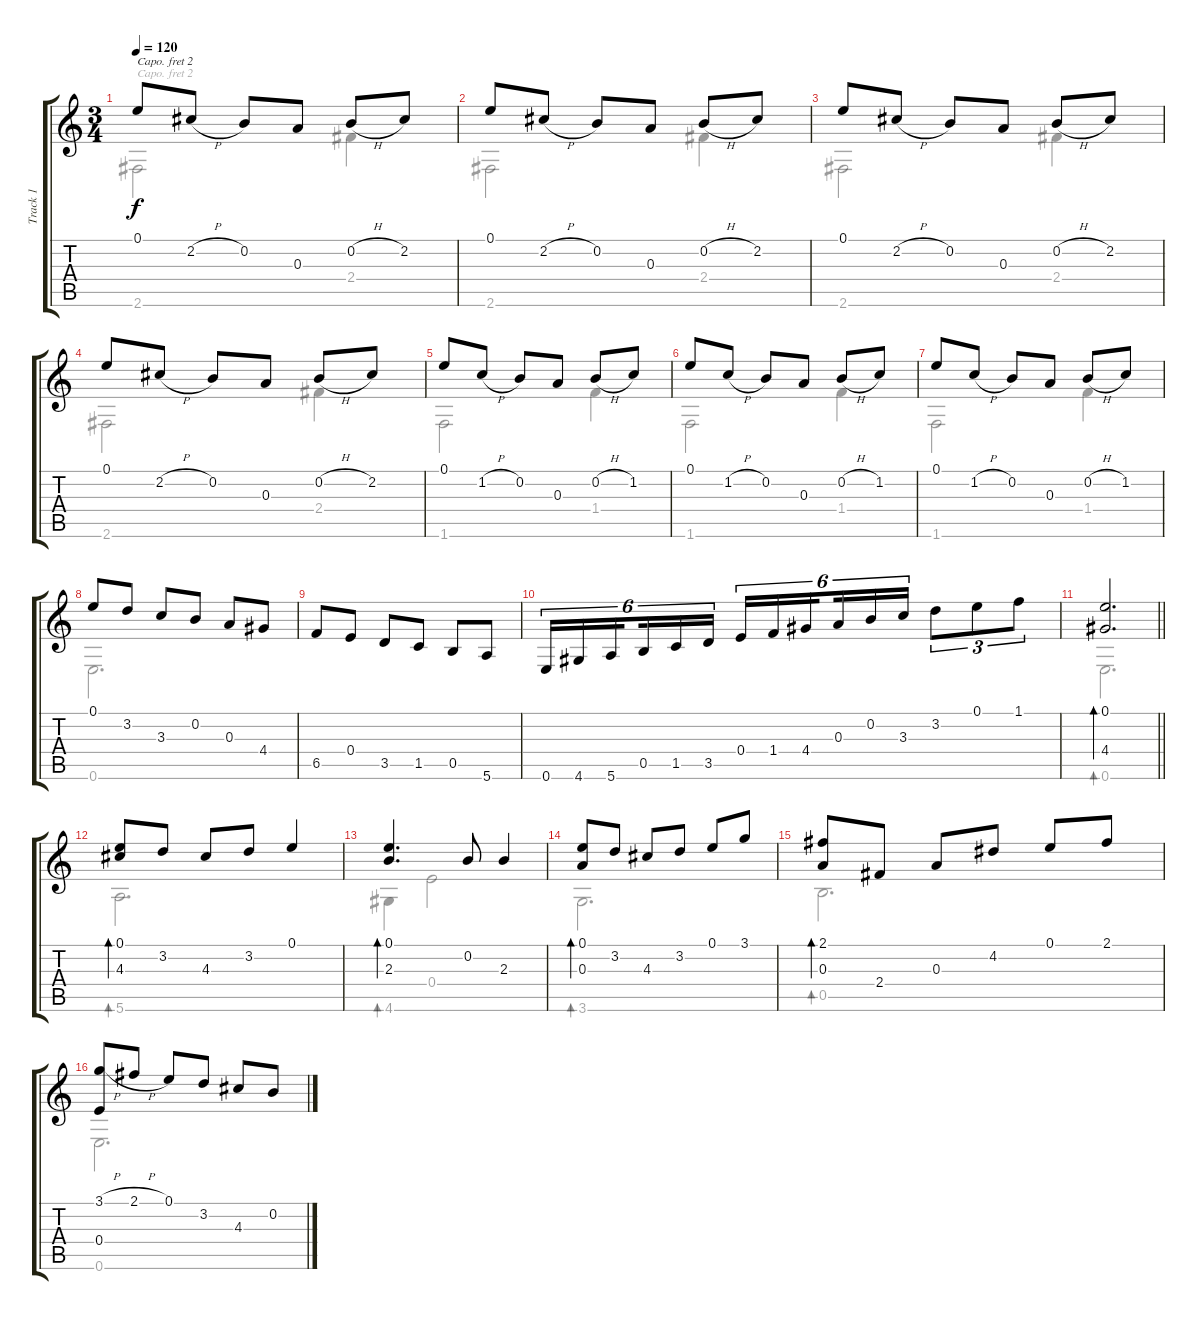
\track ("Track 1" "Track 1") {instrument acousticguitarsteel}
\staff {score tabs}
\capo 2
\tuning (D4 A3 G3 D3 A2 D2) {hide}
\voice
\ts (3 4)
\tempo 120
\clef g2
\ks c
0.1.8{dy f} 2.2{h}.8 0.2.8 0.3.8 0.2{h}.8 2.2.8 |
0.1.8 2.2{h}.8 0.2.8 0.3.8 0.2{h}.8 2.2.8 |
0.1.8 2.2{h}.8 0.2.8 0.3.8 0.2{h}.8 2.2.8 |
0.1.8 2.2{h}.8 0.2.8 0.3.8 0.2{h}.8 2.2.8 |
0.1.8 1.2{h}.8 0.2.8 0.3.8 0.2{h}.8 1.2.8 |
0.1.8 1.2{h}.8 0.2.8 0.3.8 0.2{h}.8 1.2.8 |
0.1.8 1.2{h}.8 0.2.8 0.3.8 0.2{h}.8 1.2.8 |
0.1.8 3.2.8 3.3.8 0.2.8 0.3.8 4.4.8 |
6.5.8 0.4.8 3.5.8 1.5.8 0.5.8 5.6.8 |
0.6.16{tu (6 4)} 4.6.16{tu (6 4)} 5.6.16{tu (6 4) beam splitsecondary} 0.5.16{tu (6 4) beam merge} 1.5.16{tu (6 4)} 3.5.16{tu (6 4)} 0.4.16{tu (6 4)} 1.4.16{tu (6 4)} 4.4.16{tu (6 4) beam splitsecondary} 0.3.16{tu (6 4)} 0.2.16{tu (6 4)} 3.3.16{tu (6 4)} 3.2.8{tu (3 2)} 0.1.8{tu (3 2)} 1.1.8{tu (3 2)} |
\barLineRight lightlight
(0.1 4.4).2{d bd 240} |
(0.1 4.3).8{bd 240} 3.2.8 4.3.8 3.2.8 0.1.4 |
(0.1 2.3).4{d bd 240} 0.2.8 2.3.4 |
(0.1 0.3).8{bd 240} 3.2.8 4.3.8 3.2.8 0.1.8 3.1.8 |
(2.1 0.3).8{bd 240} 2.4.8 0.3.8 4.2.8 0.1.8 2.1.8 |
(3.1{h} 0.4).8 2.1{h}.8 0.1.8 3.2.8 4.3.8 0.2.8
\voice
\clef g2
\ottava regular
\simile none
\ks c
2.6.2{dy f} 2.4.4 |
2.6.2 2.4.4 |
2.6.2 2.4.4 |
2.6.2 2.4.4 |
1.6.2 1.4.4 |
1.6.2 1.4.4 |
1.6.2 1.4.4 |
0.6.2{d} |
|
|
\barLineRight lightlight
0.6.2{d bd 240} |
5.6.2{d bd 240} |
4.6.4{bd 240} 0.4.2 |
3.6.2{d bd 240} |
0.5.2{d bd 240} |
0.6.2{d}
